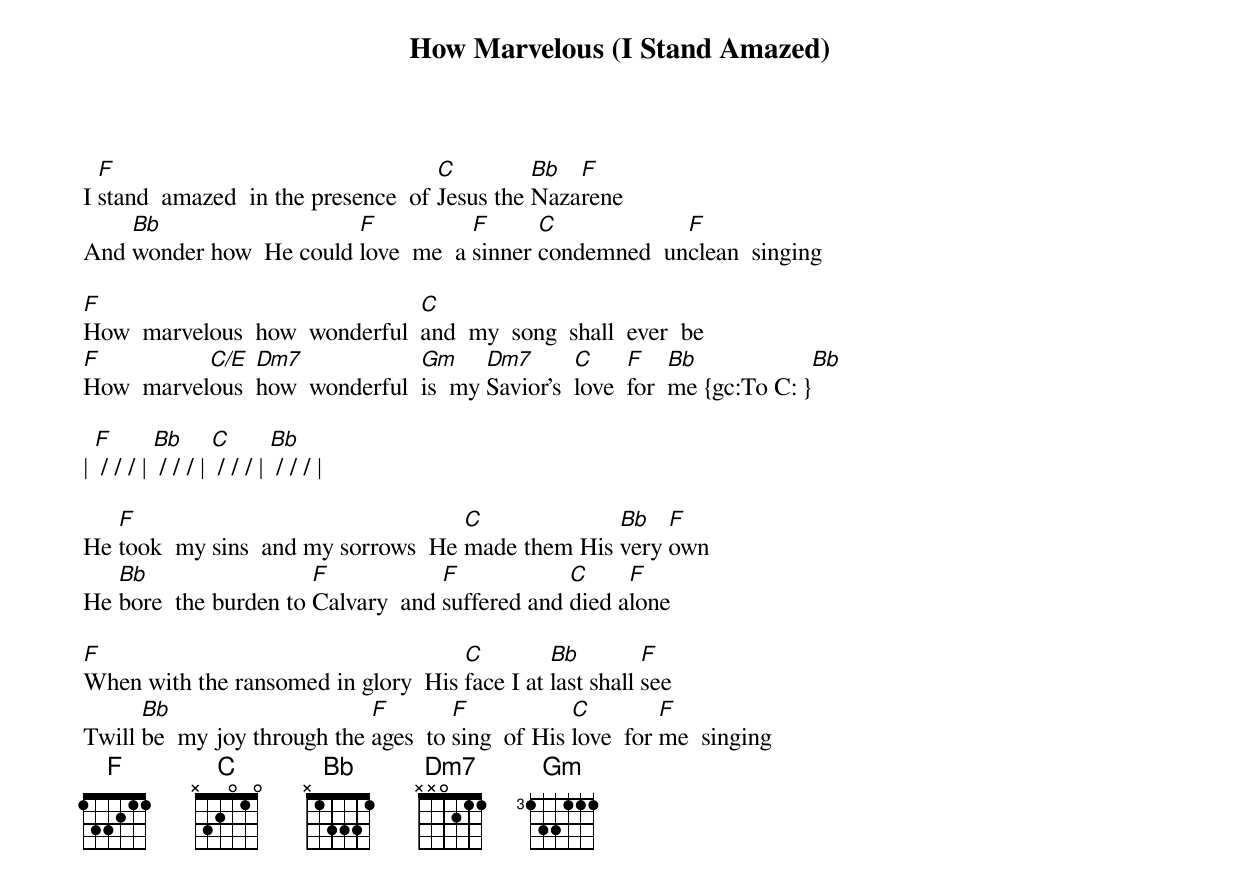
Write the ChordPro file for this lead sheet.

{title: How Marvelous (I Stand Amazed)}
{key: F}
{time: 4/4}
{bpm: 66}
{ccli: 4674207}
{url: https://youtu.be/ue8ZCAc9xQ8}
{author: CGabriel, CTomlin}
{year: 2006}
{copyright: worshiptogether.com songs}

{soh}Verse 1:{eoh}
I [F]stand  amazed  in the presence  of [C]Jesus the [Bb]Naza[F]rene
And [Bb]wonder how  He could [F]love  me  a [F]sinner [C]condemned  un[F]clean  singing

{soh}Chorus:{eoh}
[F]How  marvelous  how  wonderful  [C]and  my  song  shall  ever  be
[F]How  marvel[C/E]ous  [Dm7]how  wonderful  [Gm]is  my [Dm7]Savior's  [C]love  [F]for  [Bb]me {gc:To C: }[Bb]

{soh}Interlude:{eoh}
| [F] / / / | [Bb] / / / | [C] / / / | [Bb] / / / |

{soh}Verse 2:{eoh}
He [F]took  my sins  and my sorrows  He [C]made them His [Bb]very [F]own
He [Bb]bore  the burden to [F]Calvary  and [F]suffered and [C]died a[F]lone

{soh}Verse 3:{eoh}
[F]When with the ransomed in glory  His [C]face I at [Bb]last shall [F]see
Twill [Bb]be  my joy through the [F]ages  to [F]sing  of His [C]love  for [F]me  singing
